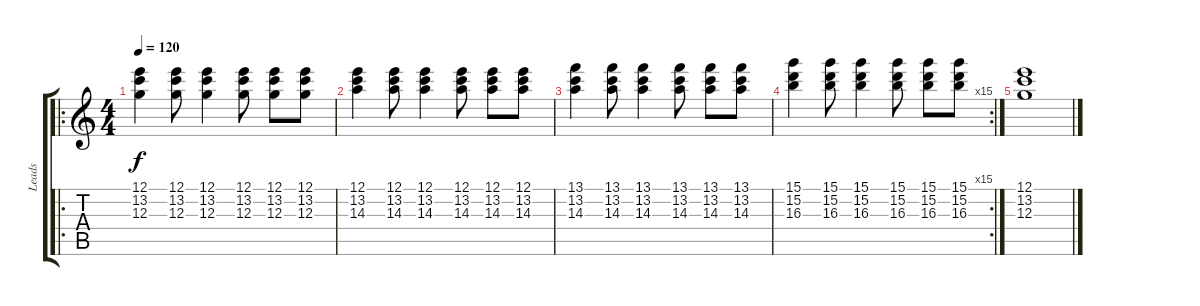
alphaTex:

\track ("Leads" "Leads") {instrument acousticguitarsteel}
\staff {score tabs}
\tuning (E4 B3 G3 D3 A2 E2) {hide}
\ro
\ts (4 4)
\tempo 120
\clef g2
\ks c
(12.1 13.2 12.3).4{dy f instrument acousticguitarsteel} (12.1 13.2 12.3).8 (12.1 13.2 12.3).4 (12.1 13.2 12.3).8 (12.1 13.2 12.3).8 (12.1 13.2 12.3).8 |
(12.1 13.2 14.3).4 (12.1 13.2 14.3).8 (12.1 13.2 14.3).4 (12.1 13.2 14.3).8 (12.1 13.2 14.3).8 (12.1 13.2 14.3).8 |
(13.1 13.2 14.3).4 (13.1 13.2 14.3).8 (13.1 13.2 14.3).4 (13.1 13.2 14.3).8 (13.1 13.2 14.3).8 (13.1 13.2 14.3).8 |
\rc 15
(15.1 15.2 16.3).4 (15.1 15.2 16.3).8 (15.1 15.2 16.3).4 (15.1 15.2 16.3).8 (15.1 15.2 16.3).8 (15.1 15.2 16.3).8 |
(12.1 13.2 12.3).1
